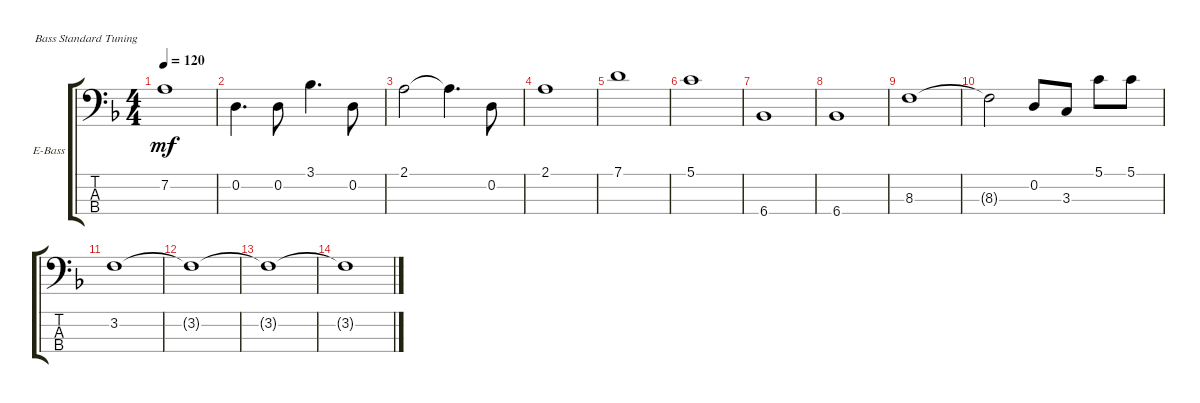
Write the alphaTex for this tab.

\bracketExtendMode groupsimilarinstruments
\firstSystemTrackNameOrientation horizontal
\otherSystemsTrackNameOrientation horizontal
\track ("Electric Bass" "E-Bass") {instrument electricbassfinger}
\staff {score tabs}
\tuning (G2 D2 A1 E1)
\ts (4 4)
\tempo 120
\clef f4
\scale
0.333333
\ks f
7.2.1{dy mf} |
\scale
0.333333 0.2.4{d} 0.2.8 3.1.4{d} 0.2.8 |
\scale
0.333333 2.1.2 2.1{t}.4{d} 0.2.8 |
\scale
0.333333 2.1.1 |
\scale
0.333333 7.1.1 |
\scale
0.333333 5.1.1 |
\scale
0.333333 6.4.1 |
\scale
0.333333 6.4.1 |
\scale
0.333333 8.3.1 |
\scale
0.333333 8.3{t}.2 0.2.8 3.3.8 5.1.8 5.1.8 |
3.2.1 |
3.2{t}.1 |
3.2{t}.1 |
3.2{t}.1
